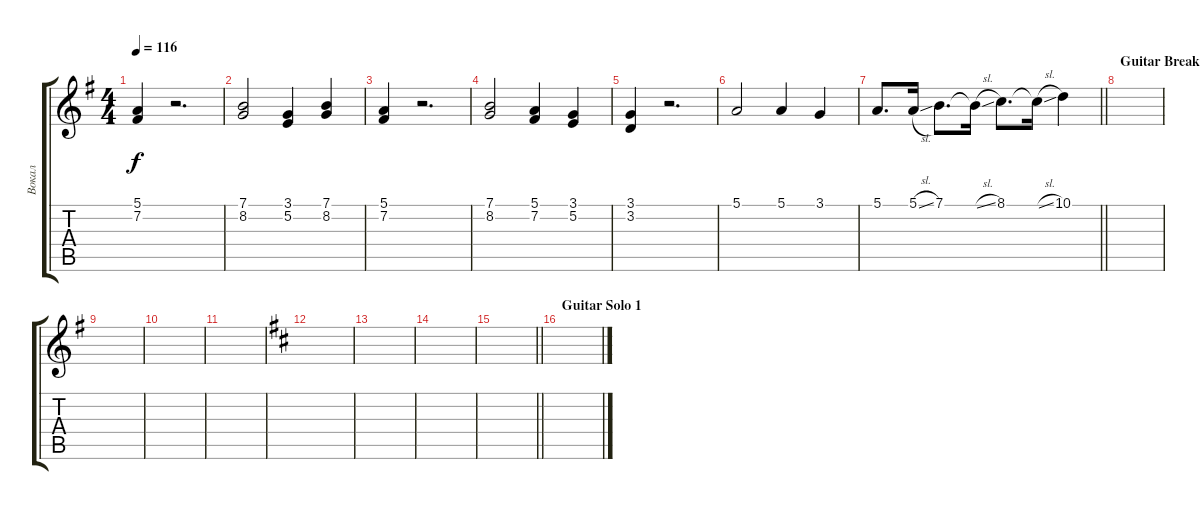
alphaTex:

\track ("Вокал" "Вокал") {instrument trumpet}
\staff {score tabs}
\tuning (E4 B3 G3 D3 A2 E2) {hide}
\ts (4 4)
\tempo 116
\clef g2
\ks eminor
(5.1 7.2).4{dy f} r.2{d} |
(7.1 8.2).2 (3.1 5.2).4 (7.1 8.2).4 |
(5.1 7.2).4 r.2{d} |
(7.1 8.2).2 (5.1 7.2).4 (3.1 5.2).4 |
(3.1 3.2).4 r.2{d} |
5.1.2 5.1.4 3.1.4 |
\barLineRight lightlight
5.1.8{d} 5.1{sl}.16 7.1.8{d} 7.1{sl t}.16 8.1.8{d} 8.1{sl t}.16 10.1.4 |
\section ("" "Guitar Break")
|
|
|
|
\ks bminor
|
|
|
\barLineRight lightlight
|
\section ("" "Guitar Solo 1")
